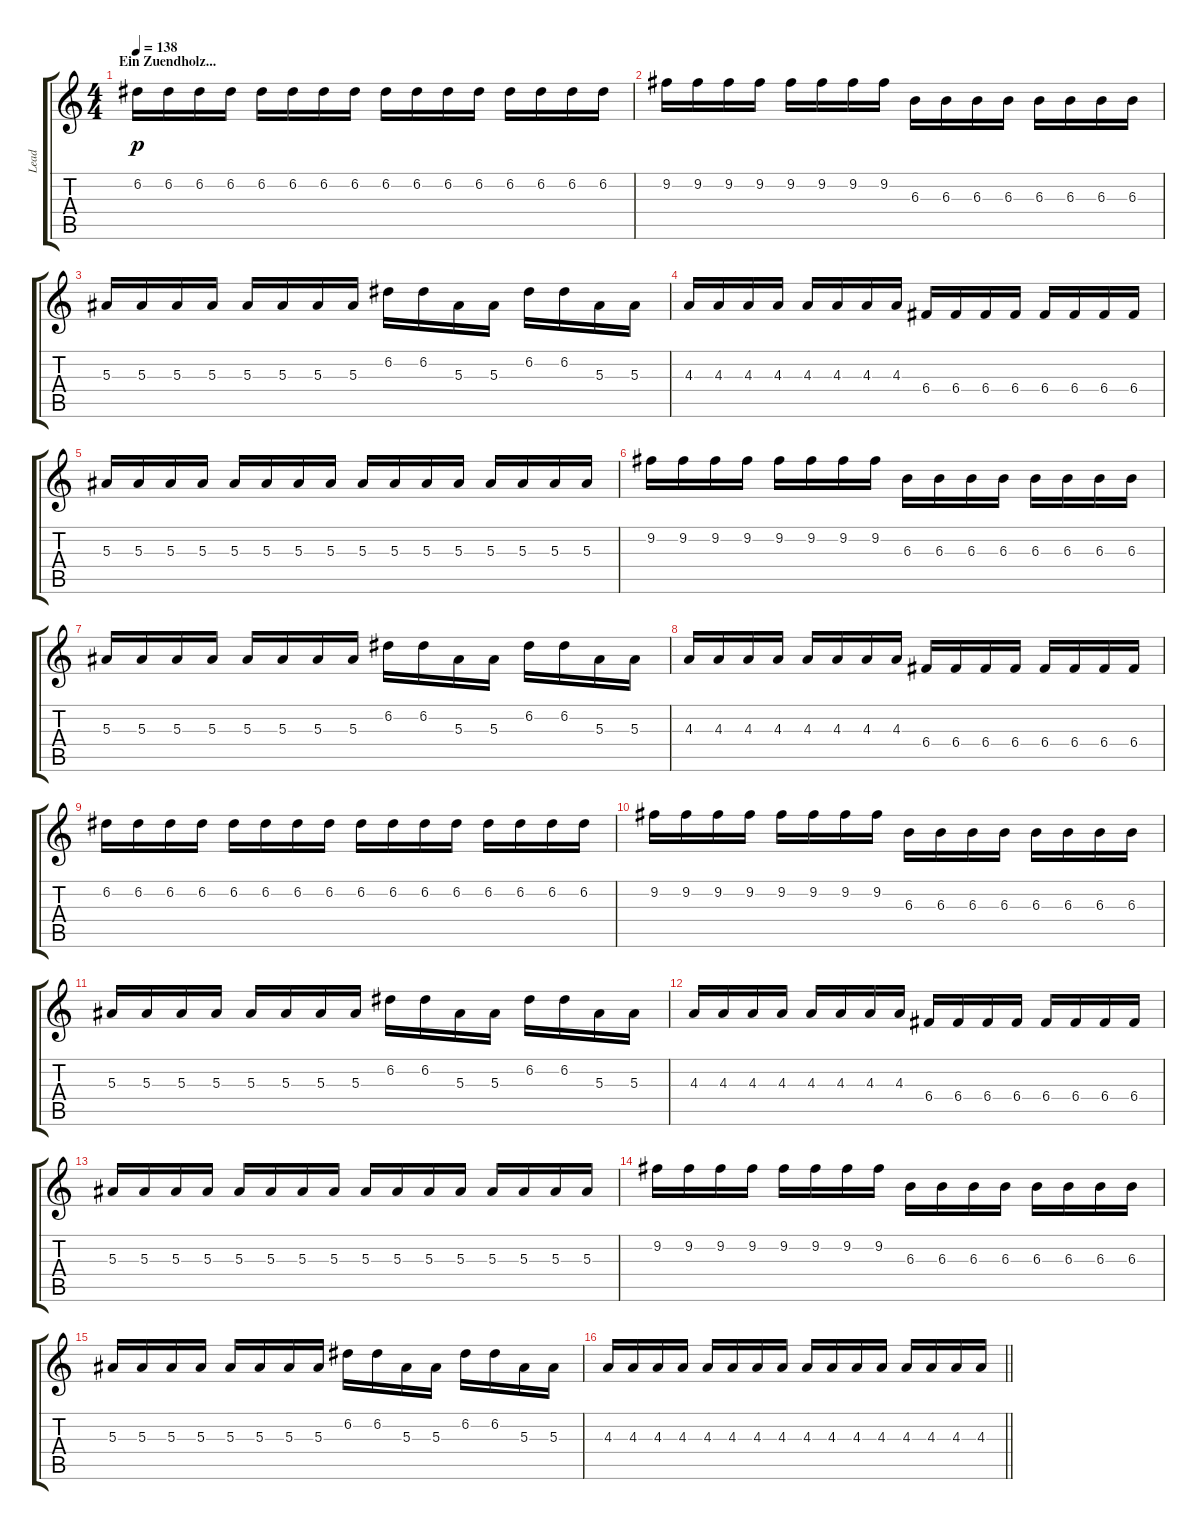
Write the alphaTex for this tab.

\track ("Lead" "Lead") {instrument distortionguitar}
\staff {score tabs}
\tuning (D4 A3 F3 C3 G2 D2) {hide}
\ts (4 4)
\section ("" "Ein Zuendholz...")
\tempo 138
\clef g2
\ks c
6.2.16{dy p} 6.2.16 6.2.16 6.2.16 6.2.16 6.2.16 6.2.16 6.2.16 6.2.16 6.2.16 6.2.16 6.2.16 6.2.16 6.2.16 6.2.16 6.2.16 |
9.2.16 9.2.16 9.2.16 9.2.16 9.2.16 9.2.16 9.2.16 9.2.16 6.3.16 6.3.16 6.3.16 6.3.16 6.3.16 6.3.16 6.3.16 6.3.16 |
5.3.16 5.3.16 5.3.16 5.3.16 5.3.16 5.3.16 5.3.16 5.3.16 6.2.16 6.2.16 5.3.16 5.3.16 6.2.16 6.2.16 5.3.16 5.3.16 |
4.3.16 4.3.16 4.3.16 4.3.16 4.3.16 4.3.16 4.3.16 4.3.16 6.4.16 6.4.16 6.4.16 6.4.16 6.4.16 6.4.16 6.4.16 6.4.16 |
5.3.16 5.3.16 5.3.16 5.3.16 5.3.16 5.3.16 5.3.16 5.3.16 5.3.16 5.3.16 5.3.16 5.3.16 5.3.16 5.3.16 5.3.16 5.3.16 |
9.2.16 9.2.16 9.2.16 9.2.16 9.2.16 9.2.16 9.2.16 9.2.16 6.3.16 6.3.16 6.3.16 6.3.16 6.3.16 6.3.16 6.3.16 6.3.16 |
5.3.16 5.3.16 5.3.16 5.3.16 5.3.16 5.3.16 5.3.16 5.3.16 6.2.16 6.2.16 5.3.16 5.3.16 6.2.16 6.2.16 5.3.16 5.3.16 |
4.3.16 4.3.16 4.3.16 4.3.16 4.3.16 4.3.16 4.3.16 4.3.16 6.4.16 6.4.16 6.4.16 6.4.16 6.4.16 6.4.16 6.4.16 6.4.16 |
6.2.16 6.2.16 6.2.16 6.2.16 6.2.16 6.2.16 6.2.16 6.2.16 6.2.16 6.2.16 6.2.16 6.2.16 6.2.16 6.2.16 6.2.16 6.2.16 |
9.2.16 9.2.16 9.2.16 9.2.16 9.2.16 9.2.16 9.2.16 9.2.16 6.3.16 6.3.16 6.3.16 6.3.16 6.3.16 6.3.16 6.3.16 6.3.16 |
5.3.16 5.3.16 5.3.16 5.3.16 5.3.16 5.3.16 5.3.16 5.3.16 6.2.16 6.2.16 5.3.16 5.3.16 6.2.16 6.2.16 5.3.16 5.3.16 |
4.3.16 4.3.16 4.3.16 4.3.16 4.3.16 4.3.16 4.3.16 4.3.16 6.4.16 6.4.16 6.4.16 6.4.16 6.4.16 6.4.16 6.4.16 6.4.16 |
5.3.16 5.3.16 5.3.16 5.3.16 5.3.16 5.3.16 5.3.16 5.3.16 5.3.16 5.3.16 5.3.16 5.3.16 5.3.16 5.3.16 5.3.16 5.3.16 |
9.2.16 9.2.16 9.2.16 9.2.16 9.2.16 9.2.16 9.2.16 9.2.16 6.3.16 6.3.16 6.3.16 6.3.16 6.3.16 6.3.16 6.3.16 6.3.16 |
5.3.16 5.3.16 5.3.16 5.3.16 5.3.16 5.3.16 5.3.16 5.3.16 6.2.16 6.2.16 5.3.16 5.3.16 6.2.16 6.2.16 5.3.16 5.3.16 |
\barLineRight lightlight
4.3.16 4.3.16 4.3.16 4.3.16 4.3.16 4.3.16 4.3.16 4.3.16 4.3.16 4.3.16 4.3.16 4.3.16 4.3.16 4.3.16 4.3.16 4.3.16
